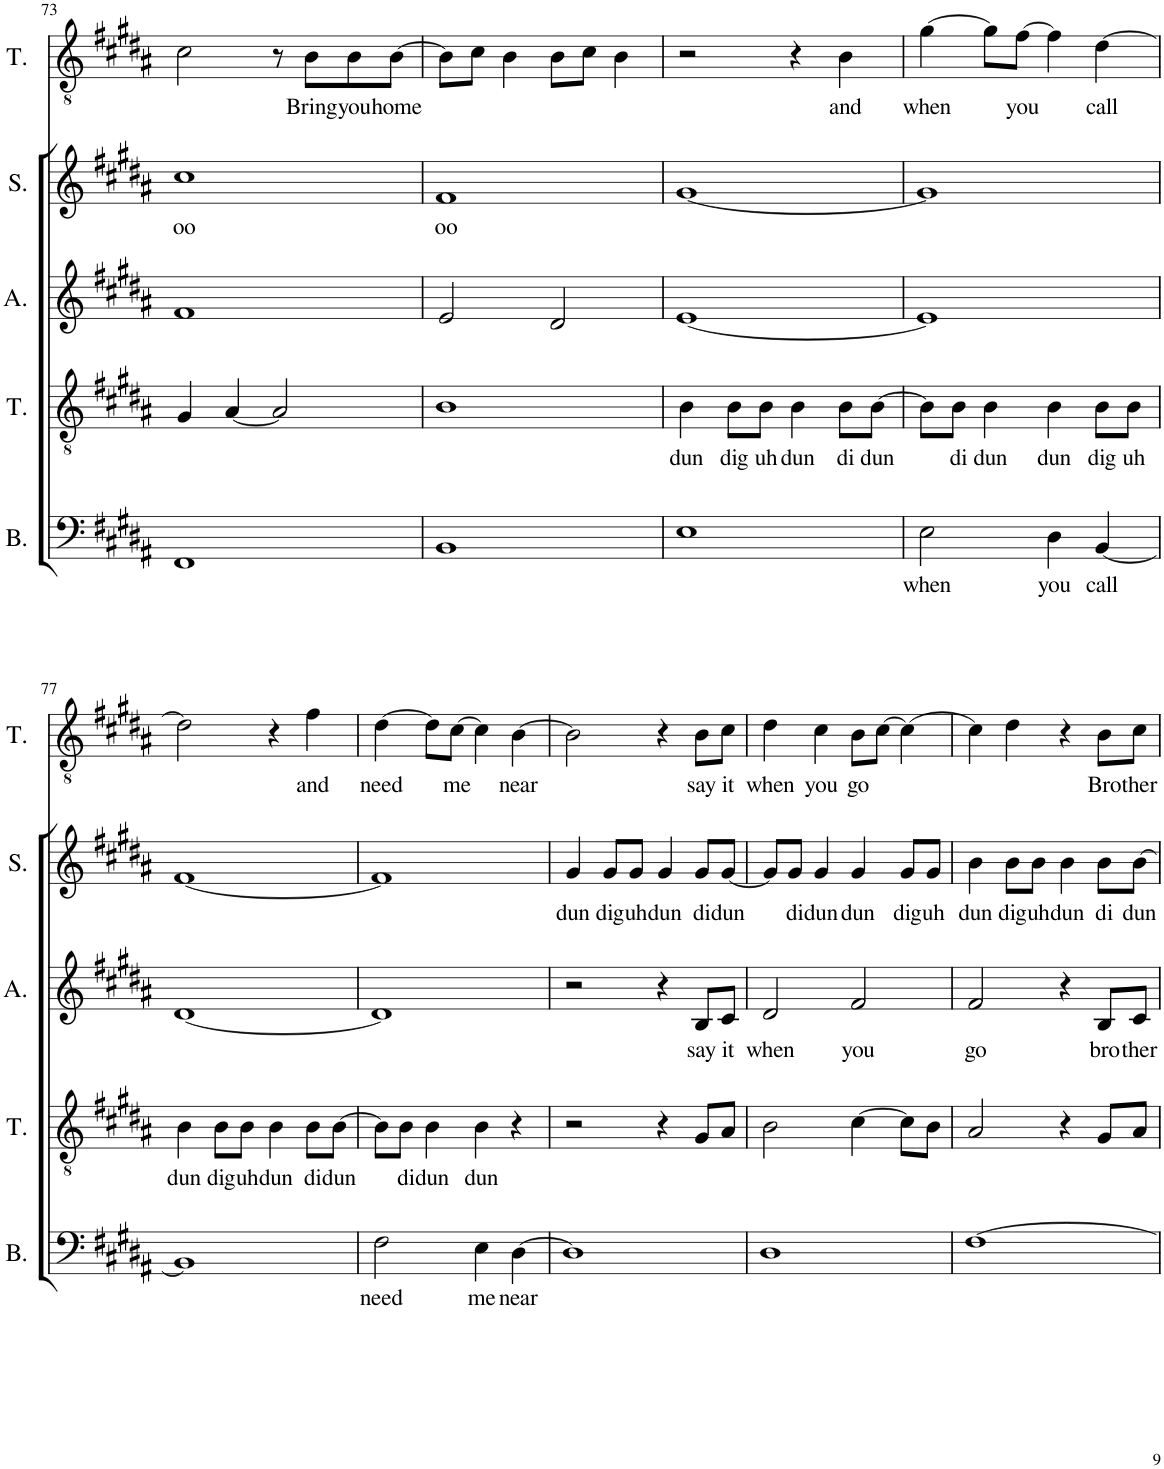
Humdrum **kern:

**kern	**text	**kern	**text	**kern	**text	**kern	**text	**kern	**text
*part5	*part5	*part4	*part4	*part3	*part3	*part2	*part2	*part1	*part1
*staff5	*staff5	*staff4	*staff4	*staff3	*staff3	*staff2	*staff2	*staff1	*staff1
*I"Bass	*	*I"Tenor	*	*I"Alto	*	*I"Soprano	*	*I"Solo	*
*I'B.	*	*I'T.	*	*I'A.	*	*I'S.	*	*	*
!!LO:PB:g=z
*clefF4	*	*clefGv2	*	*clefG2	*	*clefG2	*	*clefGv2	*
*k[f#c#g#d#a#]	*	*k[f#c#g#d#a#]	*	*k[f#c#g#d#a#]	*	*k[f#c#g#d#a#]	*	*k[f#c#g#d#a#]	*
*M4/4	*	*M4/4	*	*M4/4	*	*M4/4	*	*M4/4	*
=73	=73	=73	=73	=73	=73	=73	=73	=73	=73
!	!	!	!	!	!	!	!LO:LY:b	!	!
1FF#	.	4G#/	.	1f#	.	1cc#	oo	2c#\	.
.	.	[4A#/	.	.	.	.	.	.	.
.	.	2A#/]	.	.	.	.	.	8r	.
!	!	!	!	!	!	!	!	!	!LO:LY:b
.	.	.	.	.	.	.	.	8B\L	Bring
!	!	!	!	!	!	!	!	!	!LO:LY:b
.	.	.	.	.	.	.	.	8B\	you
!	!	!	!	!	!	!	!	!	!LO:LY:b
.	.	.	.	.	.	.	.	[8B\J	home
=74	=74	=74	=74	=74	=74	=74	=74	=74	=74
!	!	!	!	!	!	!	!LO:LY:b	!	!
1BB	.	1B	.	2e/	.	1f#	oo	8B\L]	.
.	.	.	.	.	.	.	.	8c#\J	.
.	.	.	.	.	.	.	.	4B\	.
.	.	.	.	2d#/	.	.	.	8B\L	.
.	.	.	.	.	.	.	.	8c#\J	.
.	.	.	.	.	.	.	.	4B\	.
=75	=75	=75	=75	=75	=75	=75	=75	=75	=75
!	!	!	!LO:LY:b	!	!	!	!	!	!
1E	.	4B\	dun	[1e	.	[1g#	.	2r	.
!	!	!	!LO:LY:b	!	!	!	!	!	!
.	.	8B\L	dig	.	.	.	.	.	.
!	!	!	!LO:LY:b	!	!	!	!	!	!
.	.	8B\J	uh	.	.	.	.	.	.
!	!	!	!LO:LY:b	!	!	!	!	!	!
.	.	4B\	dun	.	.	.	.	4r	.
!	!	!	!LO:LY:b	!	!	!	!	!	!LO:LY:b
.	.	8B\L	di	.	.	.	.	4B\	and
!	!	!	!LO:LY:b	!	!	!	!	!	!
.	.	[8B\J	dun	.	.	.	.	.	.
=76	=76	=76	=76	=76	=76	=76	=76	=76	=76
!	!LO:LY:b	!	!	!	!	!	!	!	!LO:LY:b
2E\	when	8B\L]	.	1e]	.	1g#]	.	[4g#\	when
!	!	!	!LO:LY:b	!	!	!	!	!	!
.	.	8B\J	di	.	.	.	.	.	.
!	!	!	!LO:LY:b	!	!	!	!	!	!
.	.	4B\	dun	.	.	.	.	8g#\L]	.
!	!	!	!	!	!	!	!	!	!LO:LY:b
.	.	.	.	.	.	.	.	[8f#\J	you
!	!LO:LY:b	!	!LO:LY:b	!	!	!	!	!	!
4D#\	you	4B\	dun	.	.	.	.	4f#\]	.
!	!LO:LY:b	!	!LO:LY:b	!	!	!	!	!	!LO:LY:b
[4BB/	call	8B\L	dig	.	.	.	.	[4d#\	call
!	!	!	!LO:LY:b	!	!	!	!	!	!
.	.	8B\J	uh	.	.	.	.	.	.
!!LO:LB:g=z
=77	=77	=77	=77	=77	=77	=77	=77	=77	=77
!	!	!	!LO:LY:b	!	!	!	!	!	!
1BB]	.	4B\	dun	[1d#	.	[1f#	.	2d#\]	.
!	!	!	!LO:LY:b	!	!	!	!	!	!
.	.	8B\L	dig	.	.	.	.	.	.
!	!	!	!LO:LY:b	!	!	!	!	!	!
.	.	8B\J	uh	.	.	.	.	.	.
!	!	!	!LO:LY:b	!	!	!	!	!	!
.	.	4B\	dun	.	.	.	.	4r	.
!	!	!	!LO:LY:b	!	!	!	!	!	!LO:LY:b
.	.	8B\L	di	.	.	.	.	4f#\	and
!	!	!	!LO:LY:b	!	!	!	!	!	!
.	.	[8B\J	dun	.	.	.	.	.	.
=78	=78	=78	=78	=78	=78	=78	=78	=78	=78
!	!LO:LY:b	!	!	!	!	!	!	!	!LO:LY:b
2F#\	need	8B\L]	.	1d#]	.	1f#]	.	[4d#\	need
!	!	!	!LO:LY:b	!	!	!	!	!	!
.	.	8B\J	di	.	.	.	.	.	.
!	!	!	!LO:LY:b	!	!	!	!	!	!
.	.	4B\	dun	.	.	.	.	8d#\L]	.
!	!	!	!	!	!	!	!	!	!LO:LY:b
.	.	.	.	.	.	.	.	[8c#\J	me
!	!LO:LY:b	!	!LO:LY:b	!	!	!	!	!	!
4E\	me	4B\	dun	.	.	.	.	4c#\]	.
!	!LO:LY:b	!	!	!	!	!	!	!	!LO:LY:b
[4D#\	near	4r	.	.	.	.	.	[4B\	near
=79	=79	=79	=79	=79	=79	=79	=79	=79	=79
!	!	!	!	!	!	!	!LO:LY:b	!	!
1D#]	.	2r	.	2r	.	4g#/	dun	2B\]	.
!	!	!	!	!	!	!	!LO:LY:b	!	!
.	.	.	.	.	.	8g#/L	dig	.	.
!	!	!	!	!	!	!	!LO:LY:b	!	!
.	.	.	.	.	.	8g#/J	uh	.	.
!	!	!	!	!	!	!	!LO:LY:b	!	!
.	.	4r	.	4r	.	4g#/	dun	4r	.
!	!	!	!	!	!LO:LY:b	!	!LO:LY:b	!	!LO:LY:b
.	.	8G#/L	.	8B/L	say	8g#/L	di	8B\L	say
!	!	!	!	!	!LO:LY:b	!	!LO:LY:b	!	!LO:LY:b
.	.	8A#/J	.	8c#/J	it	[8g#/J	dun	8c#\J	it
=80	=80	=80	=80	=80	=80	=80	=80	=80	=80
!	!	!	!	!	!LO:LY:b	!	!	!	!LO:LY:b
1D#	.	2B\	.	2d#/	when	8g#/L]	.	4d#\	when
!	!	!	!	!	!	!	!LO:LY:b	!	!
.	.	.	.	.	.	8g#/J	di	.	.
!	!	!	!	!	!	!	!LO:LY:b	!	!LO:LY:b
.	.	.	.	.	.	4g#/	dun	4c#\	you
!	!	!	!	!	!LO:LY:b	!	!LO:LY:b	!	!LO:LY:b
.	.	[4c#\	.	2f#/	you	4g#/	dun	8B\L	go
.	.	.	.	.	.	.	.	[8c#\J	.
!	!	!	!	!	!	!	!LO:LY:b	!	!
.	.	8c#\L]	.	.	.	8g#/L	dig	4c#\_	.
!	!	!	!	!	!	!	!LO:LY:b	!	!
.	.	8B\J	.	.	.	8g#/J	uh	.	.
=81	=81	=81	=81	=81	=81	=81	=81	=81	=81
!	!	!	!	!	!LO:LY:b	!	!LO:LY:b	!	!
[1F#	.	2A#/	.	2f#/	go	4b\	dun	4c#\]	.
!	!	!	!	!	!	!	!LO:LY:b	!	!
.	.	.	.	.	.	8b\L	dig	4d#\	.
!	!	!	!	!	!	!	!LO:LY:b	!	!
.	.	.	.	.	.	8b\J	uh	.	.
!	!	!	!	!	!	!	!LO:LY:b	!	!
.	.	4r	.	4r	.	4b\	dun	4r	.
!	!	!	!	!	!LO:LY:b	!	!LO:LY:b	!	!LO:LY:b
.	.	8G#/L	.	8B/L	bro	8b\L	di	8B\L	Bro
!	!	!	!	!	!LO:LY:b	!	!LO:LY:b	!	!LO:LY:b
.	.	8A#/J	.	8c#/J	ther	[8b\J	dun	8c#\J	ther
=	=	=	=	=	=	=	=	=	=
*-	*-	*-	*-	*-	*-	*-	*-	*-	*-
